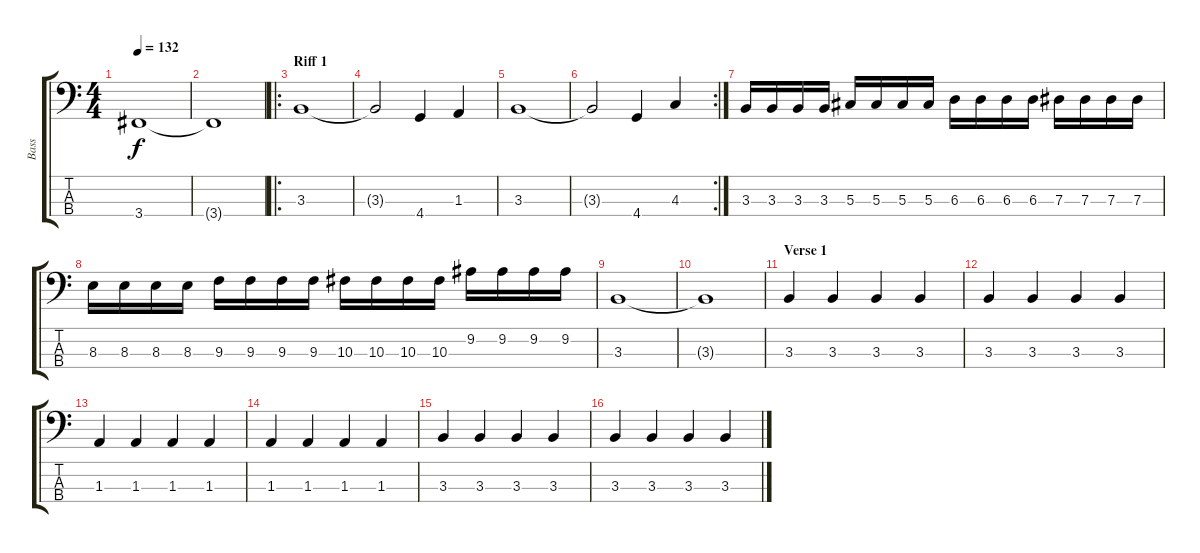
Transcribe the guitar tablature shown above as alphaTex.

\track ("Bass" "Bass") {instrument electricbasspick}
\staff {score tabs}
\tuning (Gb2 Db2 Ab1 Eb1) {hide}
\ts (4 4)
\tempo 132
\clef f4
\ks c
3.4.1{dy f} |
3.4{t}.1 |
\ro
\section ("" "Riff 1")
3.3.1 |
3.3{t}.2 4.4.4 1.3.4 |
3.3.1 |
\rc 2
3.3{t}.2 4.4.4 4.3.4 |
3.3.16 3.3.16 3.3.16 3.3.16 5.3.16 5.3.16 5.3.16 5.3.16 6.3.16 6.3.16 6.3.16 6.3.16 7.3.16 7.3.16 7.3.16 7.3.16 |
8.3.16 8.3.16 8.3.16 8.3.16 9.3.16 9.3.16 9.3.16 9.3.16 10.3.16 10.3.16 10.3.16 10.3.16 9.2.16 9.2.16 9.2.16 9.2.16 |
3.3.1 |
3.3{t}.1 |
\section ("" "Verse 1")
3.3.4 3.3.4 3.3.4 3.3.4 |
3.3.4 3.3.4 3.3.4 3.3.4 |
1.3.4 1.3.4 1.3.4 1.3.4 |
1.3.4 1.3.4 1.3.4 1.3.4 |
3.3.4 3.3.4 3.3.4 3.3.4 |
3.3.4 3.3.4 3.3.4 3.3.4
